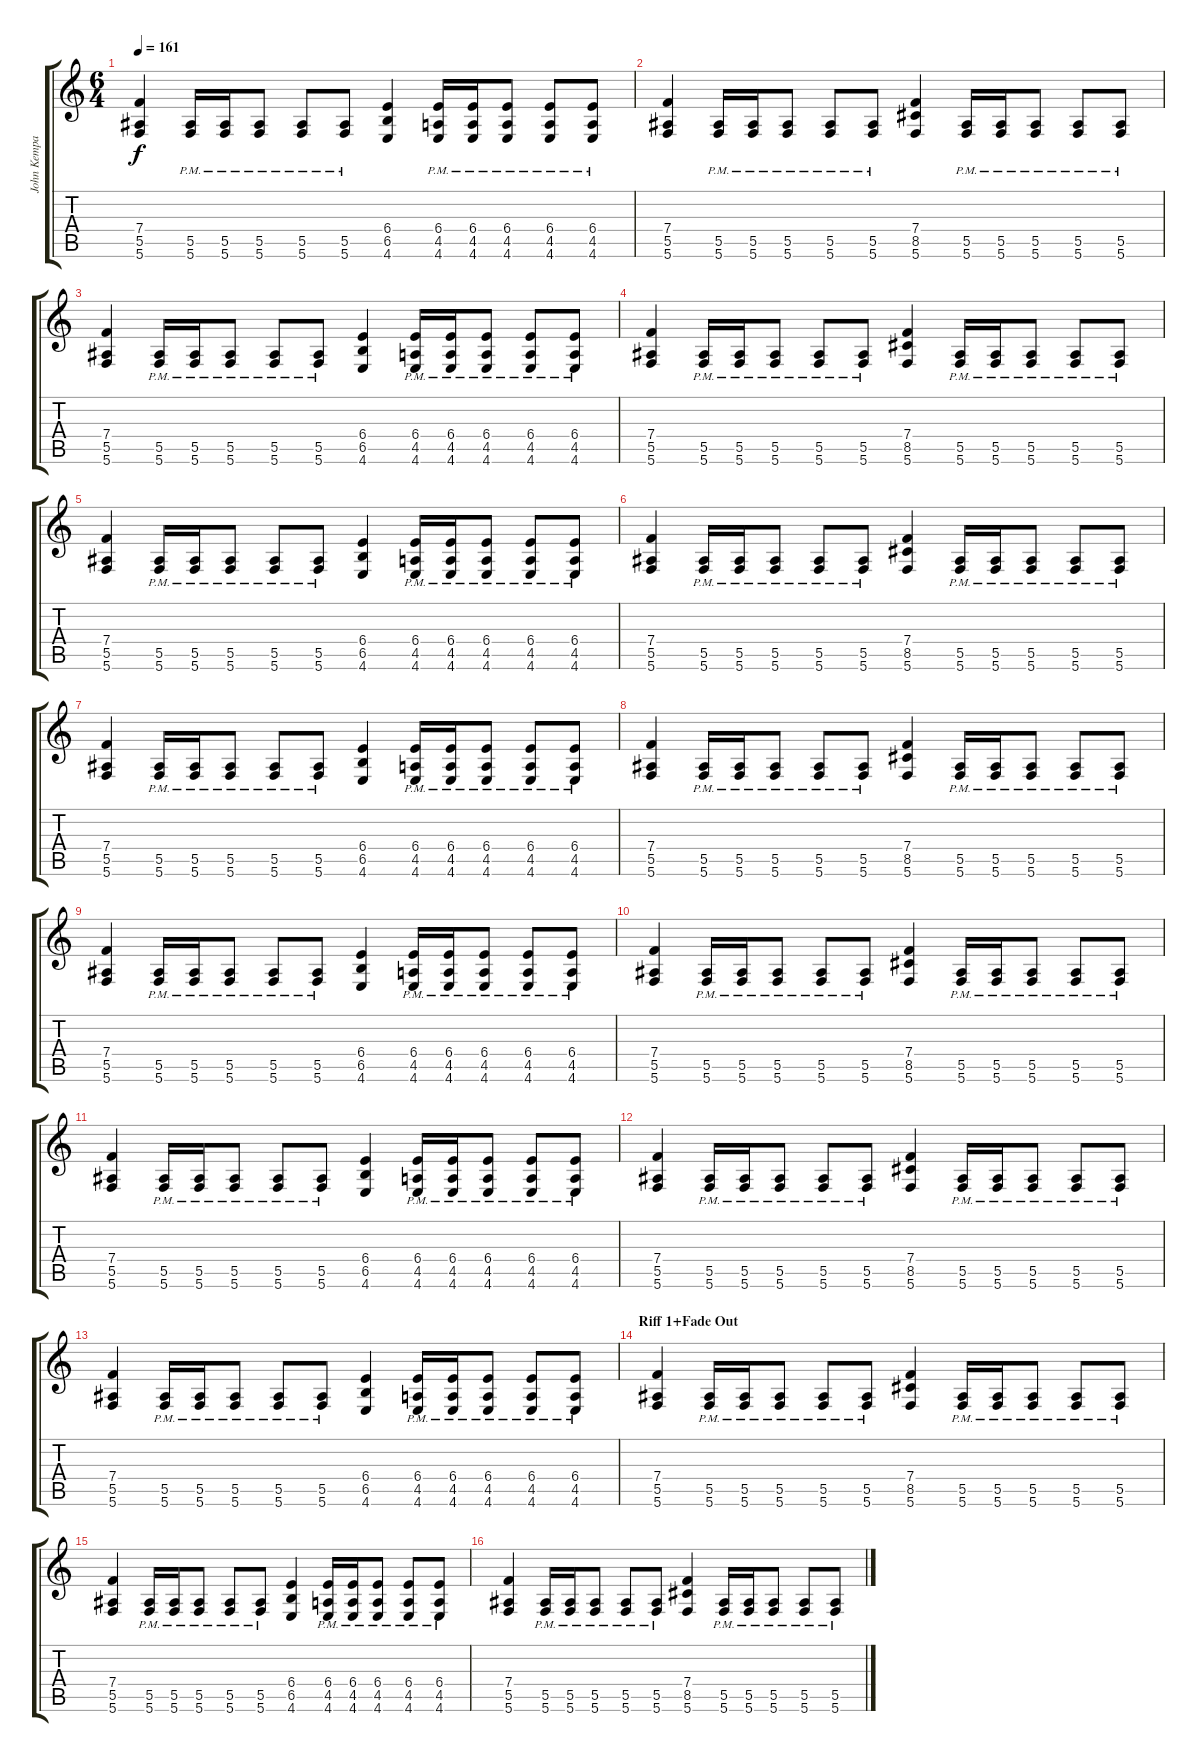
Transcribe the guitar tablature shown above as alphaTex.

\track ("John Kempainen (Rhythm Guitar)" "John Kempa") {instrument distortionguitar}
\staff {score tabs}
\tuning (C4 G3 Eb3 Bb2 F2 C2) {hide}
\ts (6 4)
\tempo 161
\clef g2
\ks c
(7.4 5.5 5.6).4{dy f} (5.5{pm} 5.6{pm}).16 (5.5{pm} 5.6{pm}).16 (5.5{pm} 5.6{pm}).8 (5.5{pm} 5.6{pm}).8 (5.5{pm} 5.6{pm}).8 (6.4 6.5 4.6).4 (6.4{pm} 4.5{pm} 4.6{pm}).16 (6.4{pm} 4.5{pm} 4.6{pm}).16 (6.4{pm} 4.5{pm} 4.6{pm}).8 (6.4{pm} 4.5{pm} 4.6{pm}).8 (6.4{pm} 4.5{pm} 4.6{pm}).8 |
(7.4 5.5 5.6).4 (5.5{pm} 5.6{pm}).16 (5.5{pm} 5.6{pm}).16 (5.5{pm} 5.6{pm}).8 (5.5{pm} 5.6{pm}).8 (5.5{pm} 5.6{pm}).8 (7.4 8.5 5.6).4 (5.5{pm} 5.6{pm}).16 (5.5{pm} 5.6{pm}).16 (5.5{pm} 5.6{pm}).8 (5.5{pm} 5.6{pm}).8 (5.5{pm} 5.6{pm}).8 |
(7.4 5.5 5.6).4 (5.5{pm} 5.6{pm}).16 (5.5{pm} 5.6{pm}).16 (5.5{pm} 5.6{pm}).8 (5.5{pm} 5.6{pm}).8 (5.5{pm} 5.6{pm}).8 (6.4 6.5 4.6).4 (6.4{pm} 4.5{pm} 4.6{pm}).16 (6.4{pm} 4.5{pm} 4.6{pm}).16 (6.4{pm} 4.5{pm} 4.6{pm}).8 (6.4{pm} 4.5{pm} 4.6{pm}).8 (6.4{pm} 4.5{pm} 4.6{pm}).8 |
(7.4 5.5 5.6).4 (5.5{pm} 5.6{pm}).16 (5.5{pm} 5.6{pm}).16 (5.5{pm} 5.6{pm}).8 (5.5{pm} 5.6{pm}).8 (5.5{pm} 5.6{pm}).8 (7.4 8.5 5.6).4 (5.5{pm} 5.6{pm}).16 (5.5{pm} 5.6{pm}).16 (5.5{pm} 5.6{pm}).8 (5.5{pm} 5.6{pm}).8 (5.5{pm} 5.6{pm}).8 |
(7.4 5.5 5.6).4 (5.5{pm} 5.6{pm}).16 (5.5{pm} 5.6{pm}).16 (5.5{pm} 5.6{pm}).8 (5.5{pm} 5.6{pm}).8 (5.5{pm} 5.6{pm}).8 (6.4 6.5 4.6).4 (6.4{pm} 4.5{pm} 4.6{pm}).16 (6.4{pm} 4.5{pm} 4.6{pm}).16 (6.4{pm} 4.5{pm} 4.6{pm}).8 (6.4{pm} 4.5{pm} 4.6{pm}).8 (6.4{pm} 4.5{pm} 4.6{pm}).8 |
(7.4 5.5 5.6).4 (5.5{pm} 5.6{pm}).16 (5.5{pm} 5.6{pm}).16 (5.5{pm} 5.6{pm}).8 (5.5{pm} 5.6{pm}).8 (5.5{pm} 5.6{pm}).8 (7.4 8.5 5.6).4 (5.5{pm} 5.6{pm}).16 (5.5{pm} 5.6{pm}).16 (5.5{pm} 5.6{pm}).8 (5.5{pm} 5.6{pm}).8 (5.5{pm} 5.6{pm}).8 |
(7.4 5.5 5.6).4 (5.5{pm} 5.6{pm}).16 (5.5{pm} 5.6{pm}).16 (5.5{pm} 5.6{pm}).8 (5.5{pm} 5.6{pm}).8 (5.5{pm} 5.6{pm}).8 (6.4 6.5 4.6).4 (6.4{pm} 4.5{pm} 4.6{pm}).16 (6.4{pm} 4.5{pm} 4.6{pm}).16 (6.4{pm} 4.5{pm} 4.6{pm}).8 (6.4{pm} 4.5{pm} 4.6{pm}).8 (6.4{pm} 4.5{pm} 4.6{pm}).8 |
(7.4 5.5 5.6).4 (5.5{pm} 5.6{pm}).16 (5.5{pm} 5.6{pm}).16 (5.5{pm} 5.6{pm}).8 (5.5{pm} 5.6{pm}).8 (5.5{pm} 5.6{pm}).8 (7.4 8.5 5.6).4 (5.5{pm} 5.6{pm}).16 (5.5{pm} 5.6{pm}).16 (5.5{pm} 5.6{pm}).8 (5.5{pm} 5.6{pm}).8 (5.5{pm} 5.6{pm}).8 |
(7.4 5.5 5.6).4 (5.5{pm} 5.6{pm}).16 (5.5{pm} 5.6{pm}).16 (5.5{pm} 5.6{pm}).8 (5.5{pm} 5.6{pm}).8 (5.5{pm} 5.6{pm}).8 (6.4 6.5 4.6).4 (6.4{pm} 4.5{pm} 4.6{pm}).16 (6.4{pm} 4.5{pm} 4.6{pm}).16 (6.4{pm} 4.5{pm} 4.6{pm}).8 (6.4{pm} 4.5{pm} 4.6{pm}).8 (6.4{pm} 4.5{pm} 4.6{pm}).8 |
(7.4 5.5 5.6).4 (5.5{pm} 5.6{pm}).16 (5.5{pm} 5.6{pm}).16 (5.5{pm} 5.6{pm}).8 (5.5{pm} 5.6{pm}).8 (5.5{pm} 5.6{pm}).8 (7.4 8.5 5.6).4 (5.5{pm} 5.6{pm}).16 (5.5{pm} 5.6{pm}).16 (5.5{pm} 5.6{pm}).8 (5.5{pm} 5.6{pm}).8 (5.5{pm} 5.6{pm}).8 |
(7.4 5.5 5.6).4 (5.5{pm} 5.6{pm}).16 (5.5{pm} 5.6{pm}).16 (5.5{pm} 5.6{pm}).8 (5.5{pm} 5.6{pm}).8 (5.5{pm} 5.6{pm}).8 (6.4 6.5 4.6).4 (6.4{pm} 4.5{pm} 4.6{pm}).16 (6.4{pm} 4.5{pm} 4.6{pm}).16 (6.4{pm} 4.5{pm} 4.6{pm}).8 (6.4{pm} 4.5{pm} 4.6{pm}).8 (6.4{pm} 4.5{pm} 4.6{pm}).8 |
(7.4 5.5 5.6).4 (5.5{pm} 5.6{pm}).16 (5.5{pm} 5.6{pm}).16 (5.5{pm} 5.6{pm}).8 (5.5{pm} 5.6{pm}).8 (5.5{pm} 5.6{pm}).8 (7.4 8.5 5.6).4 (5.5{pm} 5.6{pm}).16 (5.5{pm} 5.6{pm}).16 (5.5{pm} 5.6{pm}).8 (5.5{pm} 5.6{pm}).8 (5.5{pm} 5.6{pm}).8 |
(7.4 5.5 5.6).4 (5.5{pm} 5.6{pm}).16 (5.5{pm} 5.6{pm}).16 (5.5{pm} 5.6{pm}).8 (5.5{pm} 5.6{pm}).8 (5.5{pm} 5.6{pm}).8 (6.4 6.5 4.6).4 (6.4{pm} 4.5{pm} 4.6{pm}).16 (6.4{pm} 4.5{pm} 4.6{pm}).16 (6.4{pm} 4.5{pm} 4.6{pm}).8 (6.4{pm} 4.5{pm} 4.6{pm}).8 (6.4{pm} 4.5{pm} 4.6{pm}).8 |
\section ("" "Riff 1+Fade Out")
(7.4 5.5 5.6).4 (5.5{pm} 5.6{pm}).16 (5.5{pm} 5.6{pm}).16 (5.5{pm} 5.6{pm}).8 (5.5{pm} 5.6{pm}).8 (5.5{pm} 5.6{pm}).8 (7.4 8.5 5.6).4 (5.5{pm} 5.6{pm}).16 (5.5{pm} 5.6{pm}).16 (5.5{pm} 5.6{pm}).8 (5.5{pm} 5.6{pm}).8 (5.5{pm} 5.6{pm}).8 |
(7.4 5.5 5.6).4 (5.5{pm} 5.6{pm}).16 (5.5{pm} 5.6{pm}).16 (5.5{pm} 5.6{pm}).8 (5.5{pm} 5.6{pm}).8 (5.5{pm} 5.6{pm}).8 (6.4 6.5 4.6).4 (6.4{pm} 4.5{pm} 4.6{pm}).16 (6.4{pm} 4.5{pm} 4.6{pm}).16 (6.4{pm} 4.5{pm} 4.6{pm}).8 (6.4{pm} 4.5{pm} 4.6{pm}).8 (6.4{pm} 4.5{pm} 4.6{pm}).8 |
(7.4 5.5 5.6).4 (5.5{pm} 5.6{pm}).16 (5.5{pm} 5.6{pm}).16 (5.5{pm} 5.6{pm}).8 (5.5{pm} 5.6{pm}).8 (5.5{pm} 5.6{pm}).8 (7.4 8.5 5.6).4 (5.5{pm} 5.6{pm}).16 (5.5{pm} 5.6{pm}).16 (5.5{pm} 5.6{pm}).8 (5.5{pm} 5.6{pm}).8 (5.5{pm} 5.6{pm}).8
